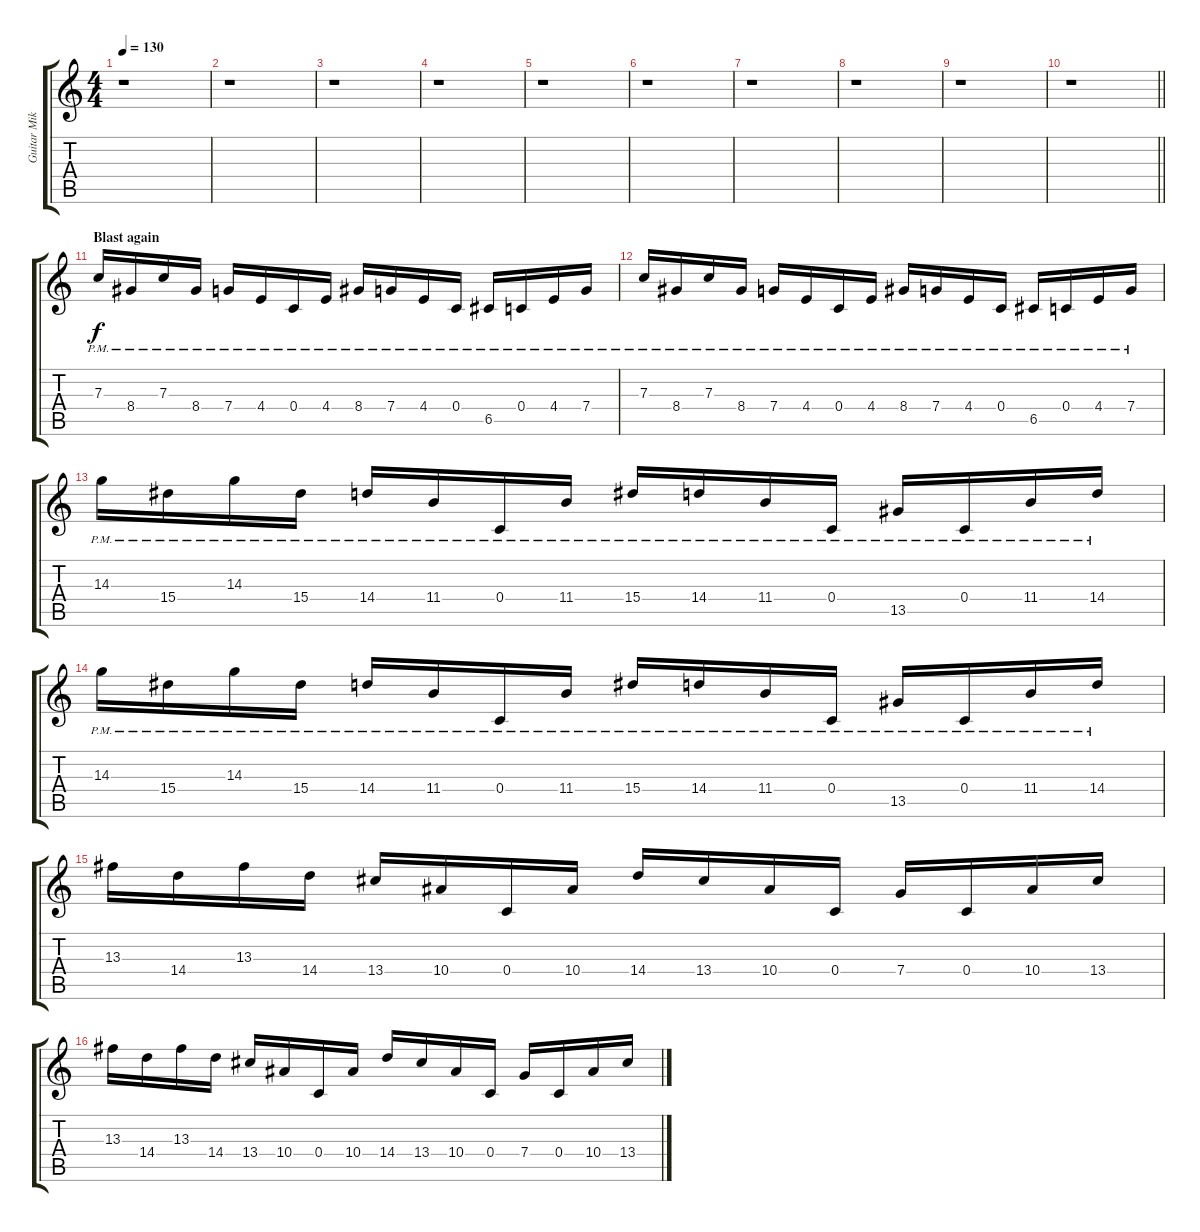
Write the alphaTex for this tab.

\track ("Guitar Mika" "Guitar Mik") {instrument overdrivenguitar}
\staff {score tabs}
\tuning (D4 A3 F3 C3 G2 D2) {hide}
\ts (4 4)
\tempo 130
\clef g2
\ks c
r.1{dy f} |
r.1 |
r.1 |
r.1 |
r.1 |
r.1 |
r.1 |
r.1 |
r.1 |
\barLineRight lightlight
r.1 |
\section ("" "Blast again")
7.3{pm}.16 8.4{pm}.16 7.3{pm}.16 8.4{pm}.16 7.4{pm}.16 4.4{pm}.16 0.4{pm}.16 4.4{pm}.16 8.4{pm}.16 7.4{pm}.16 4.4{pm}.16 0.4{pm}.16 6.5{pm}.16 0.4{pm}.16 4.4{pm}.16 7.4{pm}.16 |
7.3{pm}.16 8.4{pm}.16 7.3{pm}.16 8.4{pm}.16 7.4{pm}.16 4.4{pm}.16 0.4{pm}.16 4.4{pm}.16 8.4{pm}.16 7.4{pm}.16 4.4{pm}.16 0.4{pm}.16 6.5{pm}.16 0.4{pm}.16 4.4{pm}.16 7.4{pm}.16 |
14.3{pm}.16 15.4{pm}.16 14.3{pm}.16 15.4{pm}.16 14.4{pm}.16 11.4{pm}.16 0.4{pm}.16 11.4{pm}.16 15.4{pm}.16 14.4{pm}.16 11.4{pm}.16 0.4{pm}.16 13.5{pm}.16 0.4{pm}.16 11.4{pm}.16 14.4{pm}.16 |
14.3{pm}.16 15.4{pm}.16 14.3{pm}.16 15.4{pm}.16 14.4{pm}.16 11.4{pm}.16 0.4{pm}.16 11.4{pm}.16 15.4{pm}.16 14.4{pm}.16 11.4{pm}.16 0.4{pm}.16 13.5{pm}.16 0.4{pm}.16 11.4{pm}.16 14.4{pm}.16 |
13.3.16 14.4.16 13.3.16 14.4.16 13.4.16 10.4.16 0.4.16 10.4.16 14.4.16 13.4.16 10.4.16 0.4.16 7.4.16 0.4.16 10.4.16 13.4.16 |
13.3.16 14.4.16 13.3.16 14.4.16 13.4.16 10.4.16 0.4.16 10.4.16 14.4.16 13.4.16 10.4.16 0.4.16 7.4.16 0.4.16 10.4.16 13.4.16
